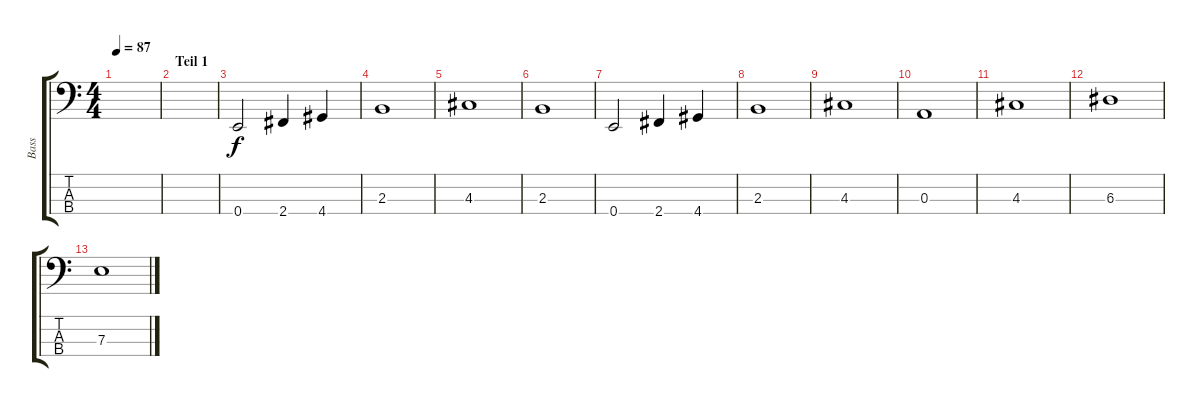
\track ("Bass" "Bass") {instrument electricbassfinger}
\staff {score tabs}
\tuning (G2 D2 A1 E1) {hide}
\ts (4 4)
\tempo 87
\clef f4
\ks c
|
\section ("" "Teil 1")
|
0.4.2 2.4.4 4.4.4 |
2.3.1 |
4.3.1 |
2.3.1 |
0.4.2 2.4.4 4.4.4 |
2.3.1 |
4.3.1 |
0.3.1 |
4.3.1 |
6.3.1 |
7.3.1
